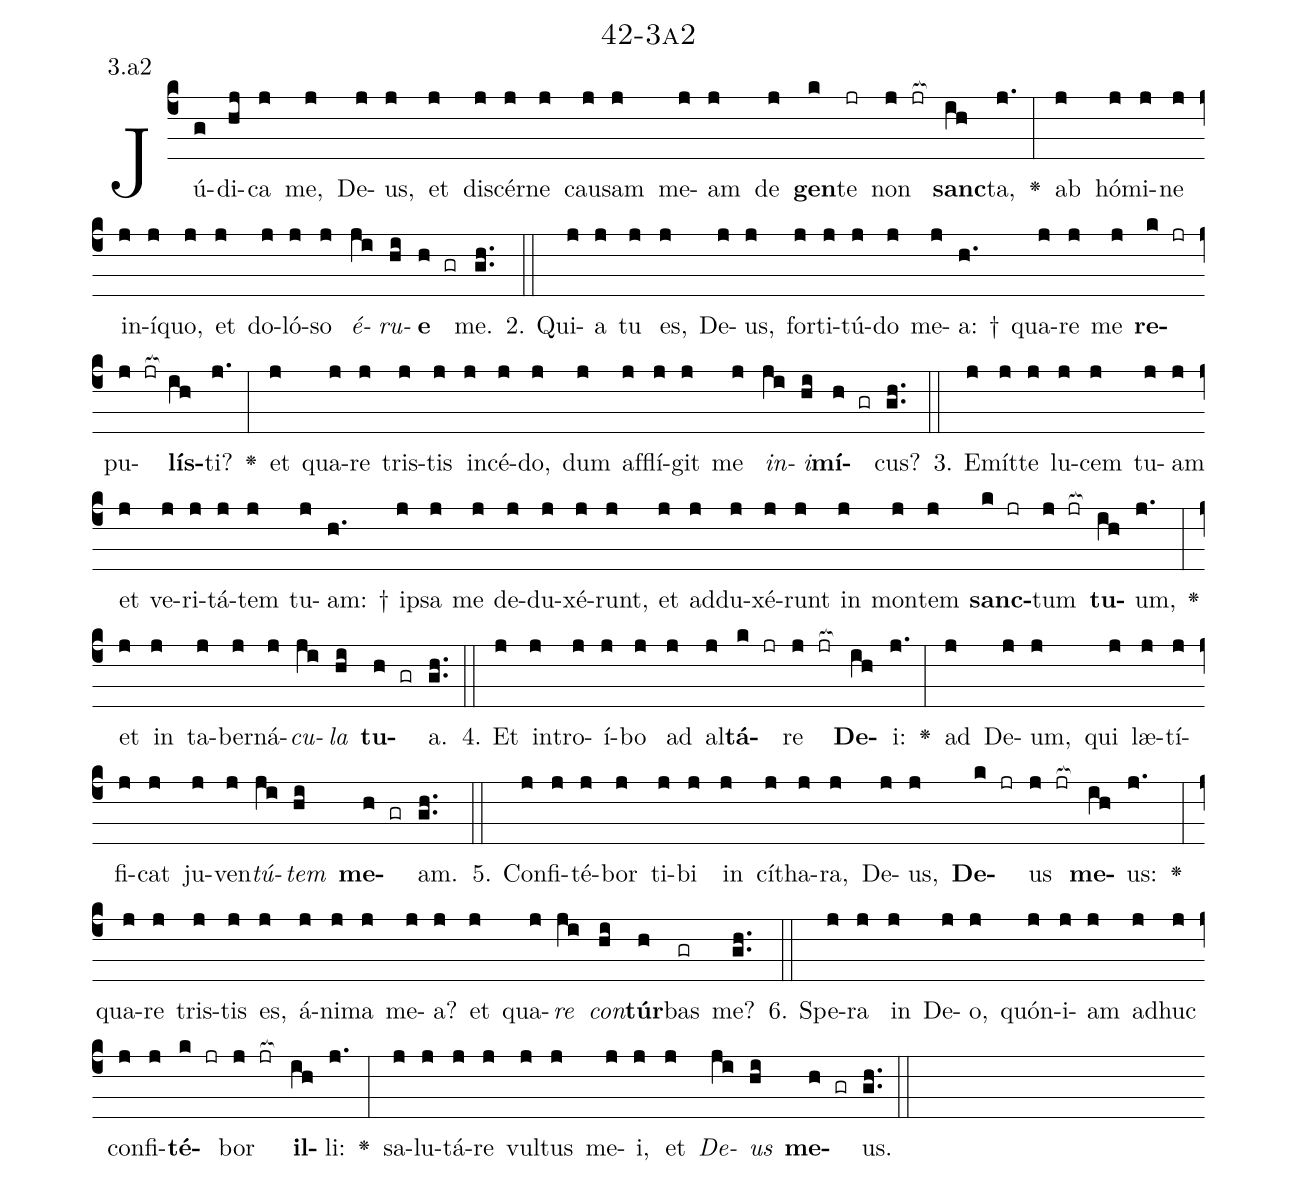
name: 42-3a2;
annotation: 3.a2;
%%
(c4)Jú(g)di(hj)ca(j) me,(j) De(j)us,(j) et(j) di(j)scér(j)ne(j) cau(j)sam(j) me(j)am(j) de(j) <b>gen</b>(k)te(jr) non(j jr[ocb:1{]) <b>sanc</b>(ih[ocb:0}])ta,(j.) <v>\greheightstar</v>(:) ab(j) hó(j)mi(j)ne(j) in(j)í(j)quo,(j) et(j) do(j)ló(j)so(j) <i>é</i>(ji)<i>ru</i>(hi)<b>e</b>(h gr) me.(gh..) (::)
2. Qui(j)a(j) tu(j) es,(j) De(j)us,(j) for(j)ti(j)tú(j)do(j) me(j)a: †(h.) qua(j)re(j) me(j) <b>re</b>(k jr)pu(j jr[ocb:1{])<b>lís</b>(ih[ocb:0}])ti?(j.) <v>\greheightstar</v>(:) et(j) qua(j)re(j) tris(j)tis(j) in(j)cé(j)do,(j) dum(j) af(j)flí(j)git(j) me(j) <i>in</i>(ji)<i>i</i>(hi)<b>mí</b>(h gr)cus?(gh..) (::)
3. E(j)mít(j)te(j) lu(j)cem(j) tu(j)am(j) et(j) ve(j)ri(j)tá(j)tem(j) tu(j)am: †(h.) ip(j)sa(j) me(j) de(j)du(j)xé(j)runt,(j) et(j) ad(j)du(j)xé(j)runt(j) in(j) mon(j)tem(j) <b>sanc</b>(k jr)tum(j jr[ocb:1{]) <b>tu</b>(ih[ocb:0}])um,(j.) <v>\greheightstar</v>(:) et(j) in(j) ta(j)ber(j)ná(j)<i>cu</i>(ji)<i>la</i>(hi) <b>tu</b>(h gr)a.(gh..) (::)
4. Et(j) in(j)tro(j)í(j)bo(j) ad(j) al(j)<b>tá</b>(k jr)re(j jr[ocb:1{]) <b>De</b>(ih[ocb:0}])i:(j.) <v>\greheightstar</v>(:) ad(j) De(j)um,(j) qui(j) læ(j)tí(j)fi(j)cat(j) ju(j)ven(j)<i>tú</i>(ji)<i>tem</i>(hi) <b>me</b>(h gr)am.(gh..) (::)
5. Con(j)fi(j)té(j)bor(j) ti(j)bi(j) in(j) cí(j)tha(j)ra,(j) De(j)us,(j) <b>De</b>(k jr)us(j jr[ocb:1{]) <b>me</b>(ih[ocb:0}])us:(j.) <v>\greheightstar</v>(:) qua(j)re(j) tris(j)tis(j) es,(j) á(j)ni(j)ma(j) me(j)a?(j) et(j) qua(j)<i>re</i>(ji) <i>con</i>(hi)<b>túr</b>(h)bas(gr) me?(gh..) (::)
6. Spe(j)ra(j) in(j) De(j)o,(j) quón(j)i(j)am(j) ad(j)huc(j) con(j)fi(j)<b>té</b>(k jr)bor(j jr[ocb:1{]) <b>il</b>(ih[ocb:0}])li:(j.) <v>\greheightstar</v>(:) sa(j)lu(j)tá(j)re(j) vul(j)tus(j) me(j)i,(j) et(j) <i>De</i>(ji)<i>us</i>(hi) <b>me</b>(h gr)us.(gh..) (::)
